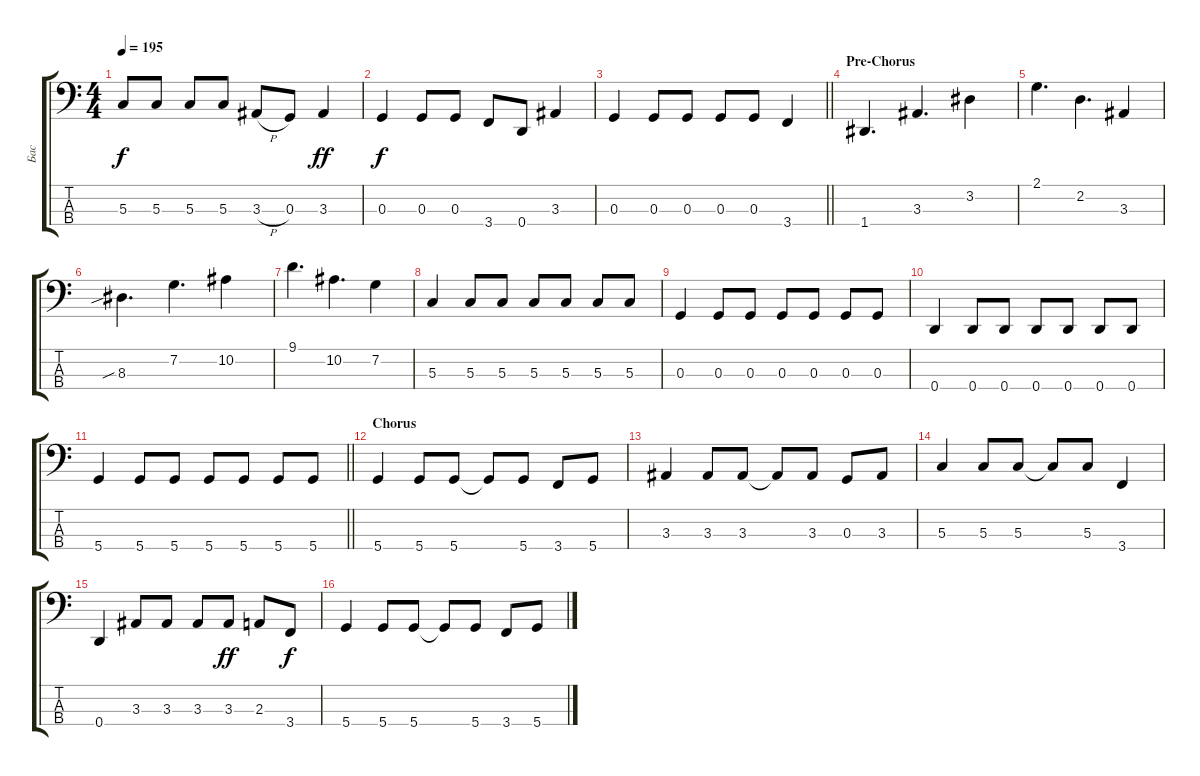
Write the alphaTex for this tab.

\track ("Бас" "Бас") {instrument electricbassfinger}
\staff {score tabs}
\tuning (F2 C2 G1 D1) {hide}
\ts (4 4)
\tempo 195
\clef f4
\ks c
5.3.8{dy f} 5.3.8 5.3.8 5.3.8 3.3{h}.8 0.3.8 3.3.4{dy ff} |
0.3.4{dy f} 0.3.8 0.3.8 3.4.8 0.4.8 3.3.4 |
\barLineRight lightlight
0.3.4 0.3.8 0.3.8 0.3.8 0.3.8 3.4.4 |
\section ("" "Pre-Chorus")
1.4.4{d} 3.3.4{d} 3.2.4 |
2.1.4{d} 2.2.4{d} 3.3.4 |
8.3{sib}.4{d} 7.2.4{d} 10.2.4 |
9.1.4{d} 10.2.4{d} 7.2.4 |
5.3.4 5.3.8 5.3.8 5.3.8 5.3.8 5.3.8 5.3.8 |
0.3.4 0.3.8 0.3.8 0.3.8 0.3.8 0.3.8 0.3.8 |
0.4.4 0.4.8 0.4.8 0.4.8 0.4.8 0.4.8 0.4.8 |
\barLineRight lightlight
5.4.4 5.4.8 5.4.8 5.4.8 5.4.8 5.4.8 5.4.8 |
\section ("" "Chorus")
5.4.4 5.4.8 5.4.8 5.4{t}.8 5.4.8 3.4.8 5.4.8 |
3.3.4 3.3.8 3.3.8 3.3{t}.8 3.3.8 0.3.8 3.3.8 |
5.3.4 5.3.8 5.3.8 5.3{t}.8 5.3.8 3.4.4 |
0.4.4 3.3.8 3.3.8 3.3.8 3.3.8{dy ff} 2.3.8 3.4.8{dy f} |
5.4.4 5.4.8 5.4.8 5.4{t}.8 5.4.8 3.4.8 5.4.8
